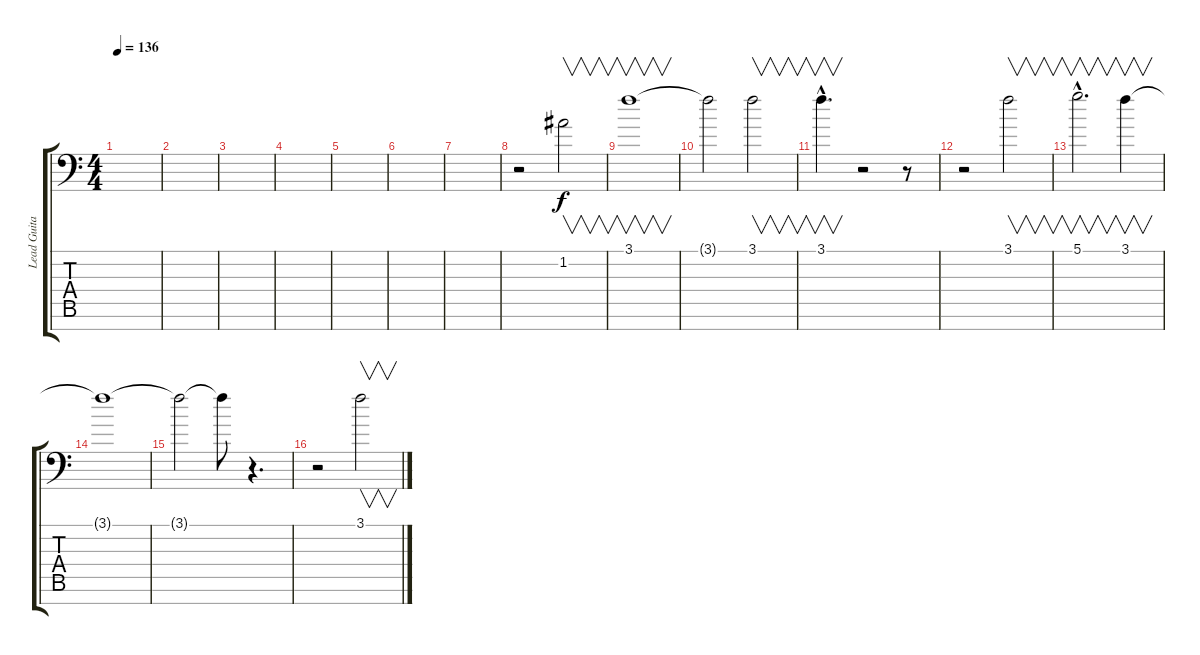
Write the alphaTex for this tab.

\track ("Lead Guitar II" "Lead Guita") {instrument distortionguitar}
\staff {score tabs}
\tuning (D4 A3 F3 C3 G2 D2 A1) {hide}
\ts (4 4)
\tempo 136
\clef f4
\ks c
|
|
|
|
|
|
|
r.2 1.2.2{v} |
3.1.1{v} |
3.1{t}.2 3.1.2{v} |
3.1{hac}.4{v d} r.2 r.8 |
r.2 3.1.2{v} |
5.1{hac}.2{v d} 3.1.4{v} |
3.1{t}.1 |
3.1{t}.2 3.1{t}.8 r.4{d} |
r.2 3.1.2{v}
